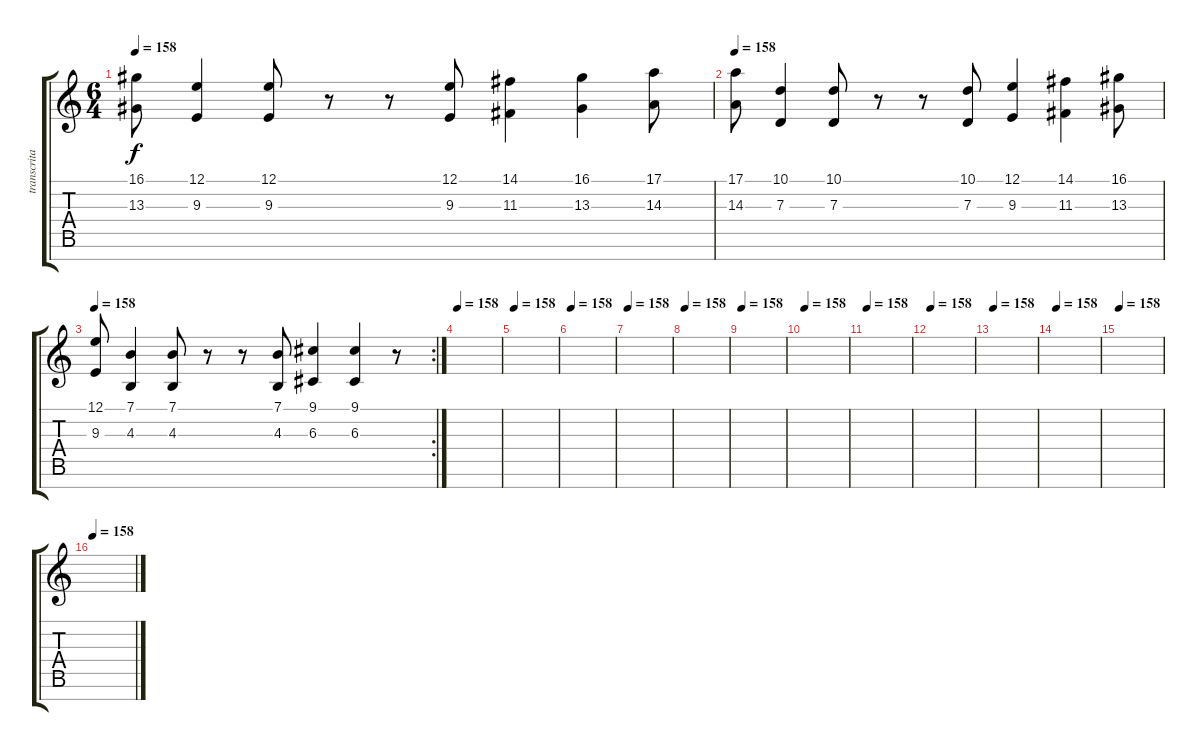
\track ("transcrita por Felipe Ortiz" "transcrita") {instrument pad2warm}
\staff {score tabs}
\tuning (E4 B3 G3 D3 A2 E2 B1) {hide}
\ts (6 4)
\tempo 158
\clef g2
\ks c
(16.1 13.3).8{dy f} (12.1 9.3).4 (12.1 9.3).8 r.8 r.8 (12.1 9.3).8 (14.1 11.3).4 (16.1 13.3).4 (17.1 14.3).8 |
\tempo 158
(17.1 14.3).8 (10.1 7.3).4 (10.1 7.3).8 r.8 r.8 (10.1 7.3).8 (12.1 9.3).4 (14.1 11.3).4 (16.1 13.3).8 |
\rc 2
\tempo 158
(12.1 9.3).8 (7.1 4.3).4 (7.1 4.3).8 r.8 r.8 (7.1 4.3).8 (9.1 6.3).4 (9.1 6.3).4 r.8 |
\tempo 158
|
\tempo 158
|
\tempo 158
|
\tempo 158
|
\tempo 158
|
\tempo 158
|
\tempo 158
|
\tempo 158
|
\tempo 158
|
\tempo 158
|
\tempo 158
|
\tempo 158
|
\tempo 158
